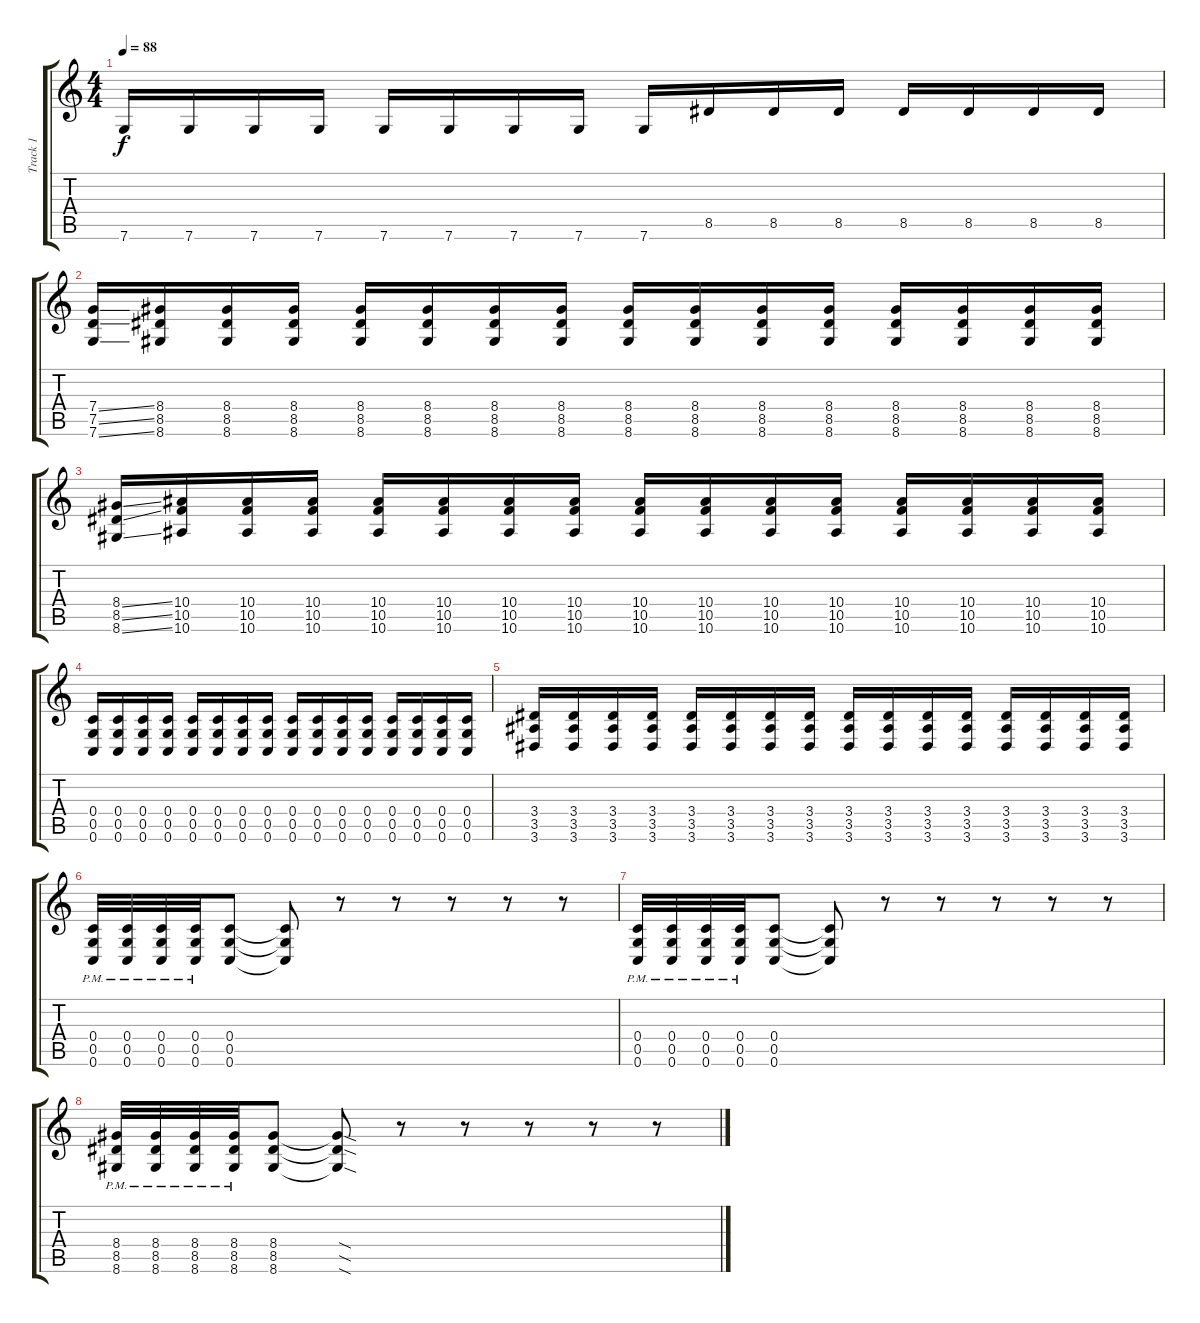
\track ("Track 1" "Track 1") {instrument distortionguitar}
\staff {score tabs}
\tuning (D4 A3 F3 C3 G2 C2) {hide}
\ts (4 4)
\tempo 88
\clef g2
\ks c
7.6.16{dy f} 7.6.16 7.6.16 7.6.16 7.6.16 7.6.16 7.6.16 7.6.16 7.6.16 8.5.16 8.5.16 8.5.16 8.5.16 8.5.16 8.5.16 8.5.16 |
(7.4{ss} 7.5{ss} 7.6{ss}).16 (8.4 8.5 8.6).16 (8.4 8.5 8.6).16 (8.4 8.5 8.6).16 (8.4 8.5 8.6).16 (8.4 8.5 8.6).16 (8.4 8.5 8.6).16 (8.4 8.5 8.6).16 (8.4 8.5 8.6).16 (8.4 8.5 8.6).16 (8.4 8.5 8.6).16 (8.4 8.5 8.6).16 (8.4 8.5 8.6).16 (8.4 8.5 8.6).16 (8.4 8.5 8.6).16 (8.4 8.5 8.6).16 |
(8.4{ss} 8.5{ss} 8.6{ss}).16 (10.4 10.5 10.6).16 (10.4 10.5 10.6).16 (10.4 10.5 10.6).16 (10.4 10.5 10.6).16 (10.4 10.5 10.6).16 (10.4 10.5 10.6).16 (10.4 10.5 10.6).16 (10.4 10.5 10.6).16 (10.4 10.5 10.6).16 (10.4 10.5 10.6).16 (10.4 10.5 10.6).16 (10.4 10.5 10.6).16 (10.4 10.5 10.6).16 (10.4 10.5 10.6).16 (10.4 10.5 10.6).16 |
(0.4 0.5 0.6).16 (0.4 0.5 0.6).16 (0.4 0.5 0.6).16 (0.4 0.5 0.6).16 (0.4 0.5 0.6).16 (0.4 0.5 0.6).16 (0.4 0.5 0.6).16 (0.4 0.5 0.6).16 (0.4 0.5 0.6).16 (0.4 0.5 0.6).16 (0.4 0.5 0.6).16 (0.4 0.5 0.6).16 (0.4 0.5 0.6).16 (0.4 0.5 0.6).16 (0.4 0.5 0.6).16 (0.4 0.5 0.6).16 |
(3.4 3.5 3.6).16 (3.4 3.5 3.6).16 (3.4 3.5 3.6).16 (3.4 3.5 3.6).16 (3.4 3.5 3.6).16 (3.4 3.5 3.6).16 (3.4 3.5 3.6).16 (3.4 3.5 3.6).16 (3.4 3.5 3.6).16 (3.4 3.5 3.6).16 (3.4 3.5 3.6).16 (3.4 3.5 3.6).16 (3.4 3.5 3.6).16 (3.4 3.5 3.6).16 (3.4 3.5 3.6).16 (3.4 3.5 3.6).16 |
(0.4{pm} 0.5{pm} 0.6{pm}).32 (0.4{pm} 0.5{pm} 0.6{pm}).32 (0.4{pm} 0.5{pm} 0.6{pm}).32 (0.4{pm} 0.5{pm} 0.6{pm}).32 (0.4 0.5 0.6).8 (0.4{t} 0.5{t} 0.6{t}).8 r.8 r.8 r.8 r.8 r.8 |
(0.4{pm} 0.5{pm} 0.6{pm}).32 (0.4{pm} 0.5{pm} 0.6{pm}).32 (0.4{pm} 0.5{pm} 0.6{pm}).32 (0.4{pm} 0.5{pm} 0.6{pm}).32 (0.4 0.5 0.6).8 (0.4{t} 0.5{t} 0.6{t}).8 r.8 r.8 r.8 r.8 r.8 |
(8.4{pm} 8.5{pm} 8.6{pm}).32 (8.4{pm} 8.5{pm} 8.6{pm}).32 (8.4{pm} 8.5{pm} 8.6{pm}).32 (8.4{pm} 8.5{pm} 8.6{pm}).32 (8.4 8.5 8.6).8 (8.4{sod t} 8.5{sod t} 8.6{sod t}).8 r.8 r.8 r.8 r.8 r.8
